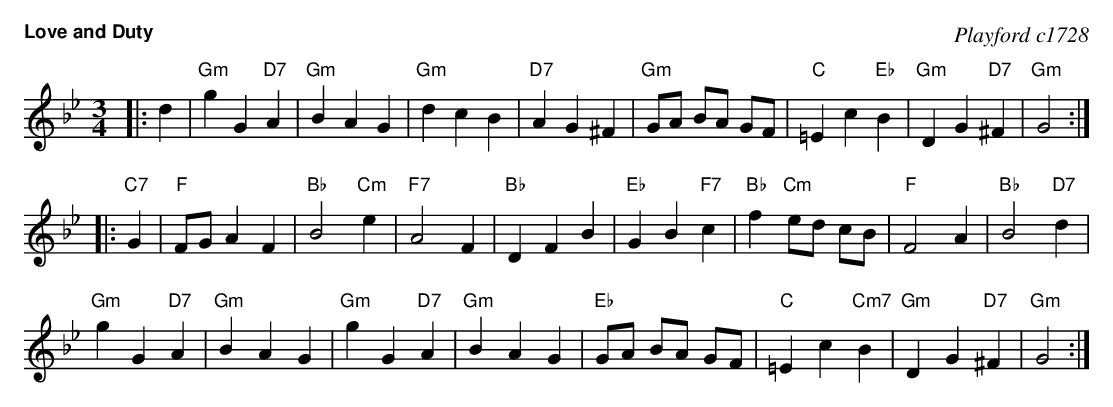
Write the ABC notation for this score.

X:1
T:Love and Duty
C:Playford c1728
M:3/4
L:1/4
K:Gm
|: d | "Gm"gG "D7"A | "Gm"BAG | "Gm"dcB | "D7"AG^F | "Gm"G/A/ B/A/ G/F/ | "C"=Ec"Eb"B | "Gm"DG "D7"^F | "Gm"G2 :|
|: "C7"G | "F"F/G/ AF | "Bb"B2 "Cm"e | "F7"A2F | "Bb"DFB | "Eb"GB "F7"c | "Bb"f "Cm"e/d/ c/B/ | "F"F2A | "Bb"B2 "D7"d |
"Gm"gG "D7"A | "Gm"BAG | "Gm"gG "D7"A | "Gm"BAG | "Eb"G/A/ B/A/ G/F/ | "C"=Ec "Cm7"B | "Gm"DG "D7"^F | "Gm"G2 :|
